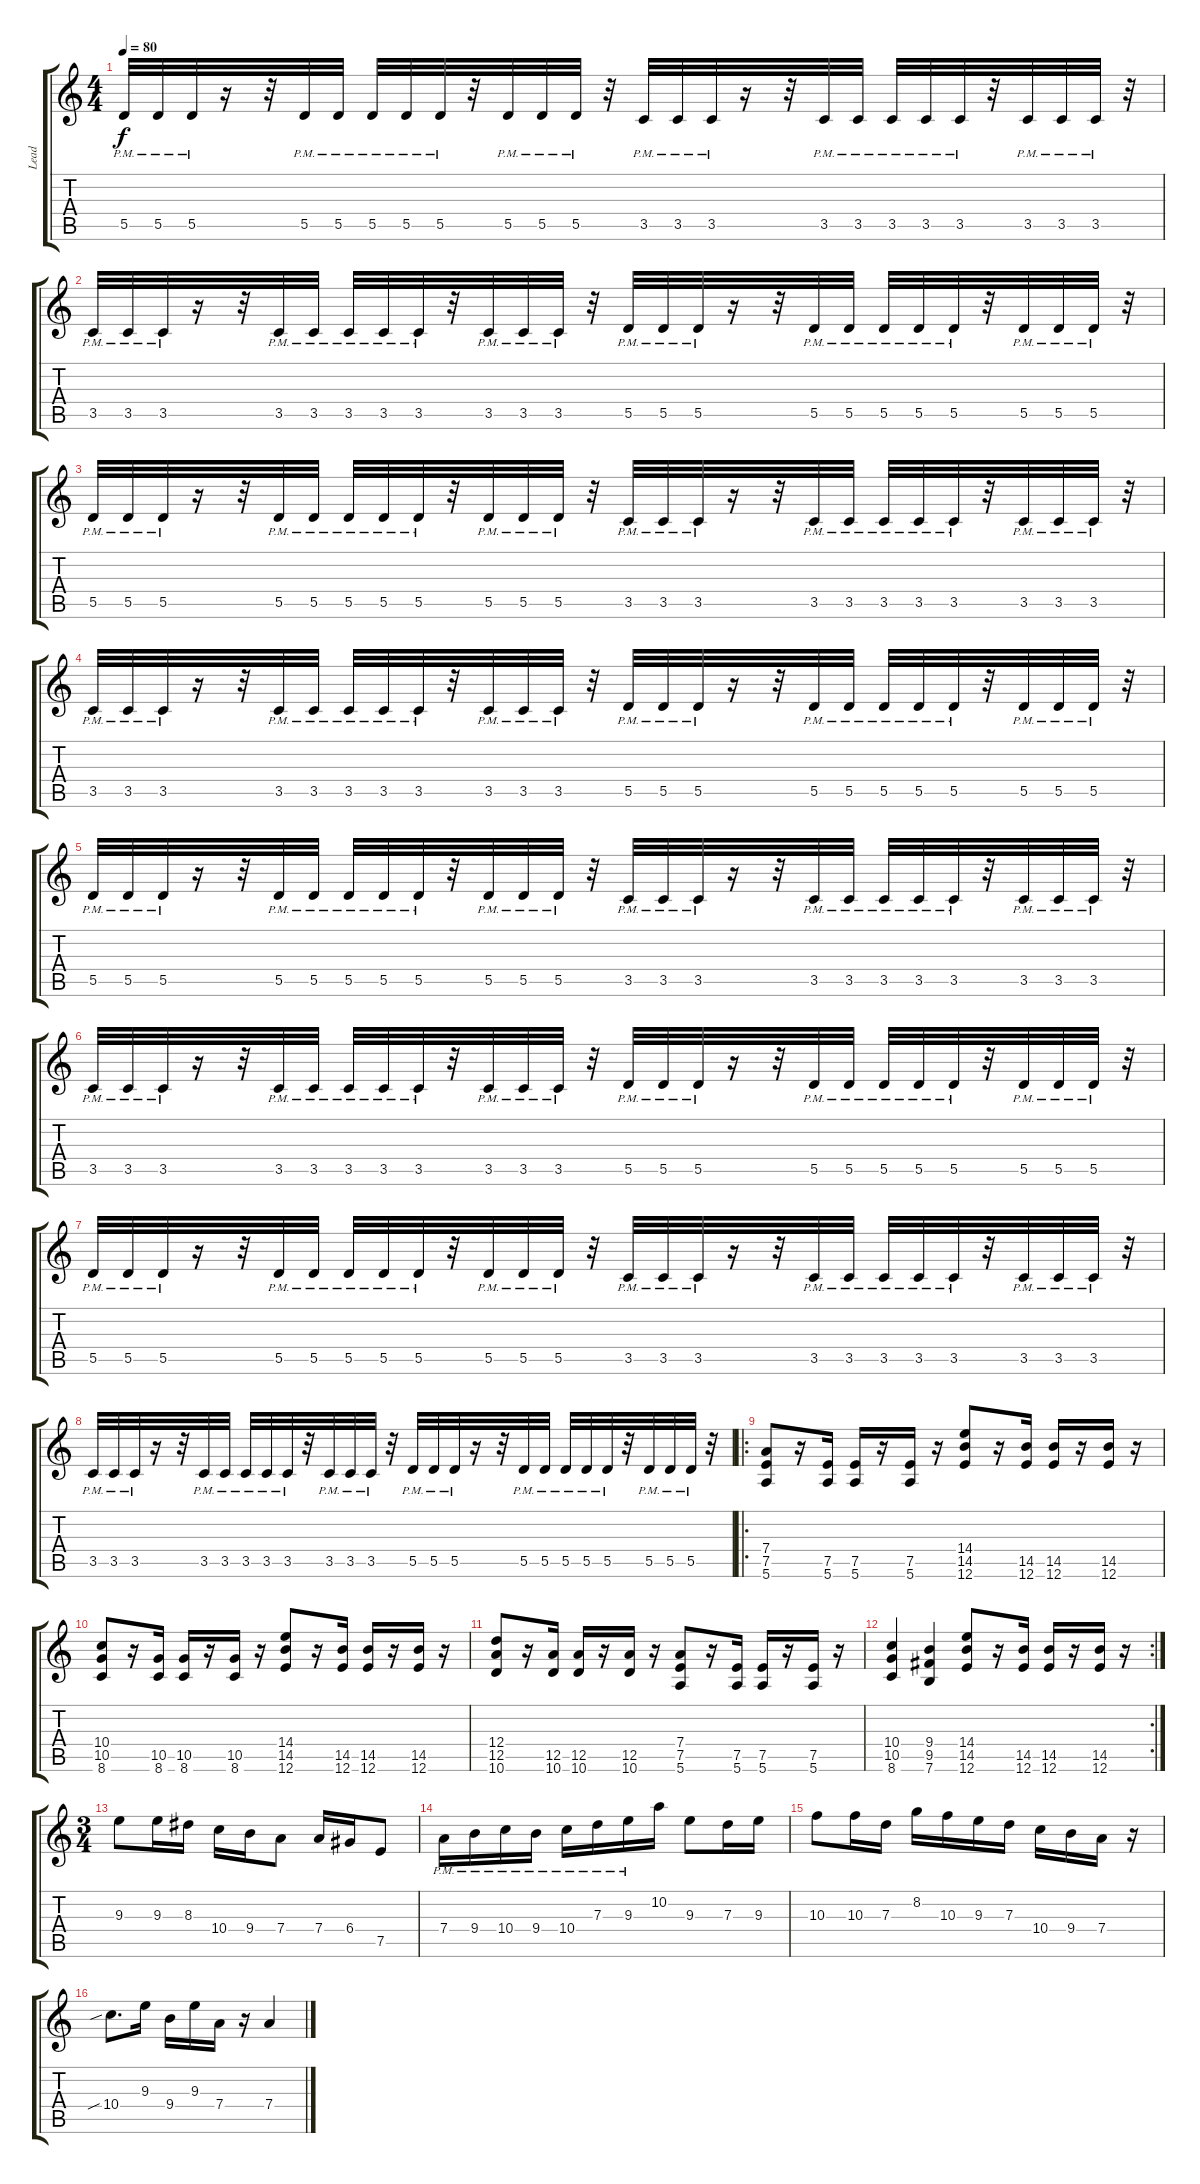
\track ("Lead" "Lead") {instrument overdrivenguitar}
\staff {score tabs}
\tuning (E4 B3 G3 D3 A2 E2) {hide}
\ts (4 4)
\tempo 80
\clef g2
\ks c
5.5{pm}.32{dy f} 5.5{pm}.32 5.5{pm}.32 r.16 r.32 5.5{pm}.32 5.5{pm}.32 5.5{pm}.32 5.5{pm}.32 5.5{pm}.32 r.32 5.5{pm}.32 5.5{pm}.32 5.5{pm}.32 r.32 3.5{pm}.32 3.5{pm}.32 3.5{pm}.32 r.16 r.32 3.5{pm}.32 3.5{pm}.32 3.5{pm}.32 3.5{pm}.32 3.5{pm}.32 r.32 3.5{pm}.32 3.5{pm}.32 3.5{pm}.32 r.32 |
3.5{pm}.32 3.5{pm}.32 3.5{pm}.32 r.16 r.32 3.5{pm}.32 3.5{pm}.32 3.5{pm}.32 3.5{pm}.32 3.5{pm}.32 r.32 3.5{pm}.32 3.5{pm}.32 3.5{pm}.32 r.32 5.5{pm}.32 5.5{pm}.32 5.5{pm}.32 r.16 r.32 5.5{pm}.32 5.5{pm}.32 5.5{pm}.32 5.5{pm}.32 5.5{pm}.32 r.32 5.5{pm}.32 5.5{pm}.32 5.5{pm}.32 r.32 |
5.5{pm}.32 5.5{pm}.32 5.5{pm}.32 r.16 r.32 5.5{pm}.32 5.5{pm}.32 5.5{pm}.32 5.5{pm}.32 5.5{pm}.32 r.32 5.5{pm}.32 5.5{pm}.32 5.5{pm}.32 r.32 3.5{pm}.32 3.5{pm}.32 3.5{pm}.32 r.16 r.32 3.5{pm}.32 3.5{pm}.32 3.5{pm}.32 3.5{pm}.32 3.5{pm}.32 r.32 3.5{pm}.32 3.5{pm}.32 3.5{pm}.32 r.32 |
3.5{pm}.32 3.5{pm}.32 3.5{pm}.32 r.16 r.32 3.5{pm}.32 3.5{pm}.32 3.5{pm}.32 3.5{pm}.32 3.5{pm}.32 r.32 3.5{pm}.32 3.5{pm}.32 3.5{pm}.32 r.32 5.5{pm}.32 5.5{pm}.32 5.5{pm}.32 r.16 r.32 5.5{pm}.32 5.5{pm}.32 5.5{pm}.32 5.5{pm}.32 5.5{pm}.32 r.32 5.5{pm}.32 5.5{pm}.32 5.5{pm}.32 r.32 |
5.5{pm}.32 5.5{pm}.32 5.5{pm}.32 r.16 r.32 5.5{pm}.32 5.5{pm}.32 5.5{pm}.32 5.5{pm}.32 5.5{pm}.32 r.32 5.5{pm}.32 5.5{pm}.32 5.5{pm}.32 r.32 3.5{pm}.32 3.5{pm}.32 3.5{pm}.32 r.16 r.32 3.5{pm}.32 3.5{pm}.32 3.5{pm}.32 3.5{pm}.32 3.5{pm}.32 r.32 3.5{pm}.32 3.5{pm}.32 3.5{pm}.32 r.32 |
3.5{pm}.32 3.5{pm}.32 3.5{pm}.32 r.16 r.32 3.5{pm}.32 3.5{pm}.32 3.5{pm}.32 3.5{pm}.32 3.5{pm}.32 r.32 3.5{pm}.32 3.5{pm}.32 3.5{pm}.32 r.32 5.5{pm}.32 5.5{pm}.32 5.5{pm}.32 r.16 r.32 5.5{pm}.32 5.5{pm}.32 5.5{pm}.32 5.5{pm}.32 5.5{pm}.32 r.32 5.5{pm}.32 5.5{pm}.32 5.5{pm}.32 r.32 |
5.5{pm}.32 5.5{pm}.32 5.5{pm}.32 r.16 r.32 5.5{pm}.32 5.5{pm}.32 5.5{pm}.32 5.5{pm}.32 5.5{pm}.32 r.32 5.5{pm}.32 5.5{pm}.32 5.5{pm}.32 r.32 3.5{pm}.32 3.5{pm}.32 3.5{pm}.32 r.16 r.32 3.5{pm}.32 3.5{pm}.32 3.5{pm}.32 3.5{pm}.32 3.5{pm}.32 r.32 3.5{pm}.32 3.5{pm}.32 3.5{pm}.32 r.32 |
3.5{pm}.32 3.5{pm}.32 3.5{pm}.32 r.16 r.32 3.5{pm}.32 3.5{pm}.32 3.5{pm}.32 3.5{pm}.32 3.5{pm}.32 r.32 3.5{pm}.32 3.5{pm}.32 3.5{pm}.32 r.32 5.5{pm}.32 5.5{pm}.32 5.5{pm}.32 r.16 r.32 5.5{pm}.32 5.5{pm}.32 5.5{pm}.32 5.5{pm}.32 5.5{pm}.32 r.32 5.5{pm}.32 5.5{pm}.32 5.5{pm}.32 r.32 |
\ro
(7.4 7.5 5.6).8 r.16 (7.5 5.6).16 (7.5 5.6).16 r.16 (7.5 5.6).16 r.16 (14.4 14.5 12.6).8 r.16 (14.5 12.6).16 (14.5 12.6).16 r.16 (14.5 12.6).16 r.16 |
(10.4 10.5 8.6).8 r.16 (10.5 8.6).16 (10.5 8.6).16 r.16 (10.5 8.6).16 r.16 (14.4 14.5 12.6).8 r.16 (14.5 12.6).16 (14.5 12.6).16 r.16 (14.5 12.6).16 r.16 |
(12.4 12.5 10.6).8 r.16 (12.5 10.6).16 (12.5 10.6).16 r.16 (12.5 10.6).16 r.16 (7.4 7.5 5.6).8 r.16 (7.5 5.6).16 (7.5 5.6).16 r.16 (7.5 5.6).16 r.16 |
\rc 2
(10.4 10.5 8.6).4 (9.4 9.5 7.6).4 (14.4 14.5 12.6).8 r.16 (14.5 12.6).16 (14.5 12.6).16 r.16 (14.5 12.6).16 r.16 |
\ts (3 4)
9.3.8 9.3.16 8.3.16 10.4.16 9.4.16 7.4.8 7.4.16 6.4.16 7.5.8 |
7.4{pm}.16 9.4{pm}.16 10.4{pm}.16 9.4{pm}.16 10.4{pm}.16 7.3{pm}.16 9.3{pm}.16 10.2.16 9.3.8 7.3.16 9.3.16 |
10.3.8 10.3.16 7.3.16 8.2.16 10.3.16 9.3.16 7.3.16 10.4.16 9.4.16 7.4.16 r.16 |
10.4{sib}.8{d} 9.3.16 9.4.16 9.3.16 7.4.16 r.16 7.4.4
